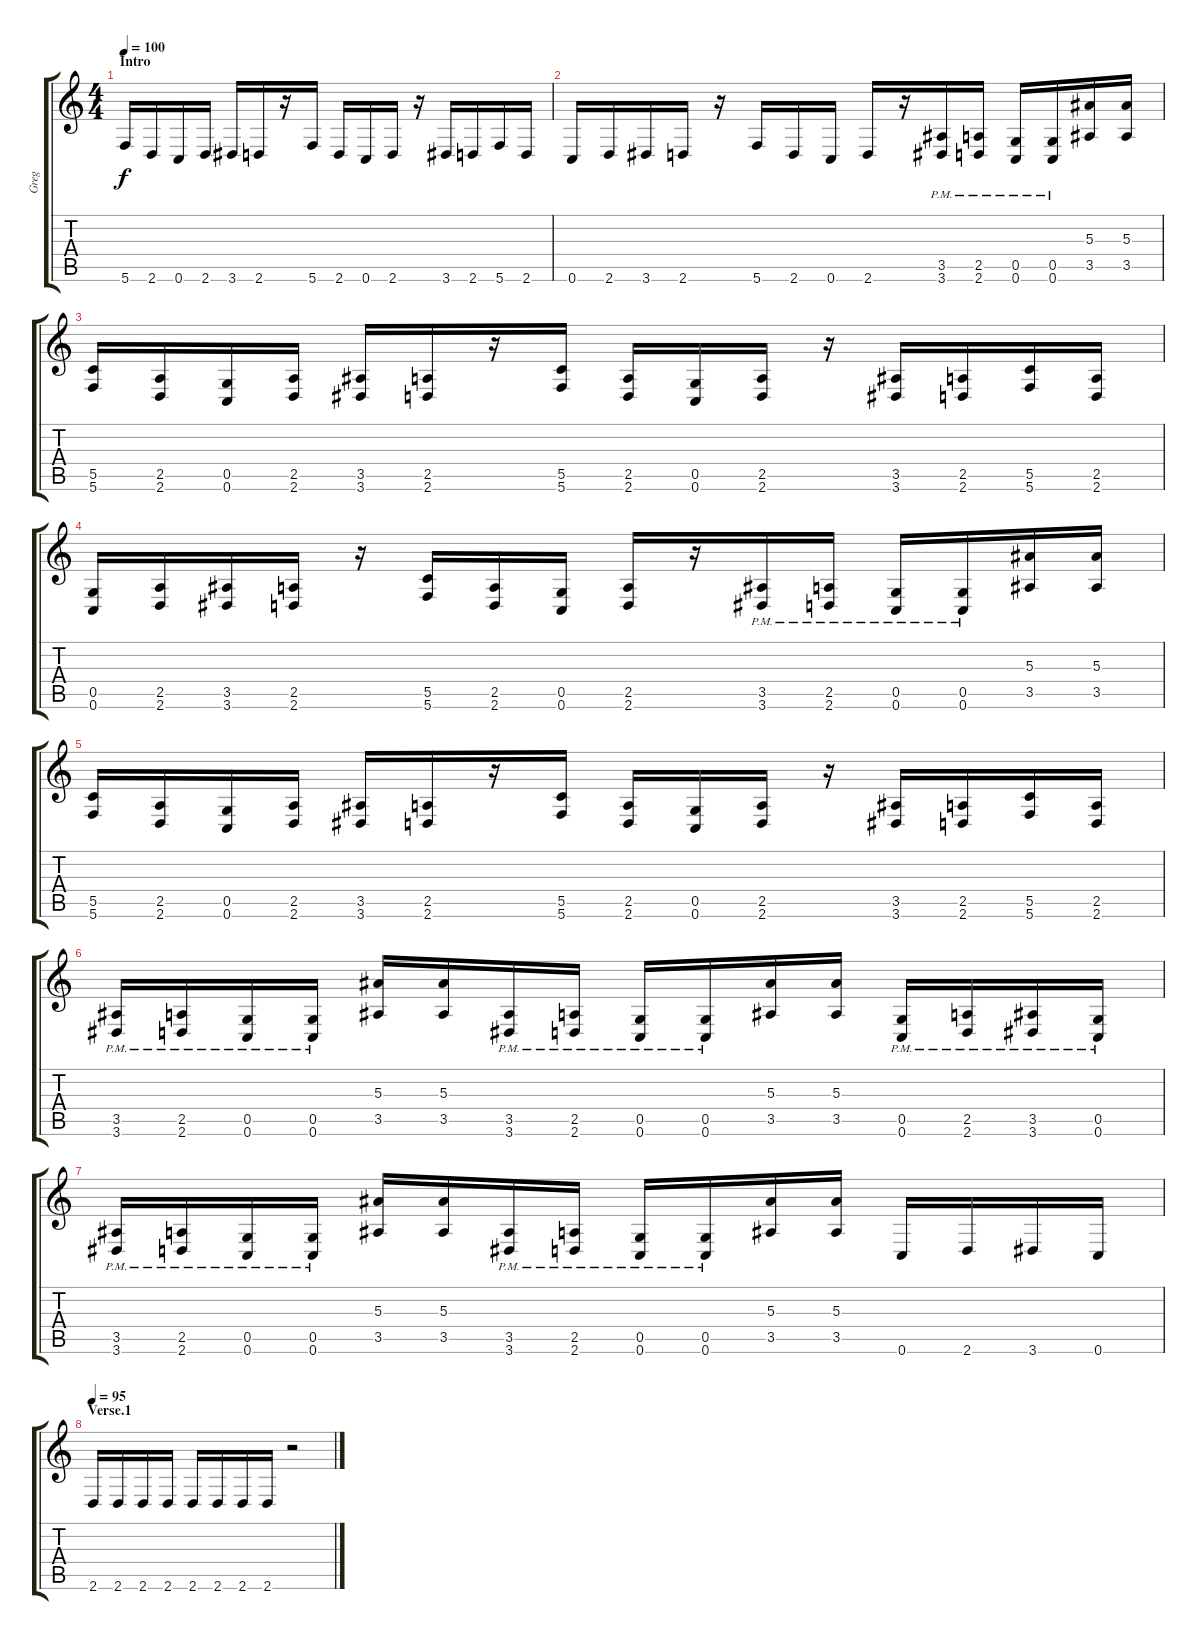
\track ("Greg" "Greg") {instrument distortionguitar}
\staff {score tabs}
\tuning (D4 A3 F3 C3 G2 C2) {hide}
\ts (4 4)
\section ("" "Intro")
\tempo 100
\tempo 98
\tempo 100
\clef g2
\ks c
5.6.16{dy f instrument distortionguitar} 2.6.16 0.6.16 2.6.16 3.6.16 2.6.16 r.16 5.6.16 2.6.16 0.6.16 2.6.16 r.16 3.6.16 2.6.16 5.6.16 2.6.16 |
0.6.16 2.6.16 3.6.16 2.6.16 r.16 5.6.16 2.6.16 0.6.16 2.6.16 r.16 (3.5{pm} 3.6{pm}).16 (2.5{pm} 2.6{pm}).16 (0.5{pm} 0.6{pm}).16 (0.5{pm} 0.6{pm}).16 (5.3 3.5).16 (5.3 3.5).16 |
(5.5 5.6).16 (2.5 2.6).16 (0.5 0.6).16 (2.5 2.6).16 (3.5 3.6).16 (2.5 2.6).16 r.16 (5.5 5.6).16 (2.5 2.6).16 (0.5 0.6).16 (2.5 2.6).16 r.16 (3.5 3.6).16 (2.5 2.6).16 (5.5 5.6).16 (2.5 2.6).16 |
(0.5 0.6).16 (2.5 2.6).16 (3.5 3.6).16 (2.5 2.6).16 r.16 (5.5 5.6).16 (2.5 2.6).16 (0.5 0.6).16 (2.5 2.6).16 r.16 (3.5{pm} 3.6{pm}).16 (2.5{pm} 2.6{pm}).16 (0.5{pm} 0.6{pm}).16 (0.5{pm} 0.6{pm}).16 (5.3 3.5).16 (5.3 3.5).16 |
(5.5 5.6).16 (2.5 2.6).16 (0.5 0.6).16 (2.5 2.6).16 (3.5 3.6).16 (2.5 2.6).16 r.16 (5.5 5.6).16 (2.5 2.6).16 (0.5 0.6).16 (2.5 2.6).16 r.16 (3.5 3.6).16 (2.5 2.6).16 (5.5 5.6).16 (2.5 2.6).16 |
(3.5 3.6{pm}).16 (2.5{pm} 2.6{pm}).16 (0.5{pm} 0.6{pm}).16 (0.5{pm} 0.6{pm}).16 (5.3 3.5).16 (5.3 3.5).16 (3.5{pm} 3.6{pm}).16 (2.5{pm} 2.6{pm}).16 (0.5{pm} 0.6{pm}).16 (0.5{pm} 0.6{pm}).16 (5.3 3.5).16 (5.3 3.5).16 (0.5{pm} 0.6{pm}).16 (2.5{pm} 2.6{pm}).16 (3.5{pm} 3.6{pm}).16 (0.5{pm} 0.6{pm}).16 |
(3.5 3.6{pm}).16 (2.5 2.6{pm}).16 (0.5{pm} 0.6{pm}).16 (0.5{pm} 0.6{pm}).16 (5.3 3.5).16 (5.3 3.5).16 (3.5{pm} 3.6{pm}).16 (2.5{pm} 2.6{pm}).16 (0.5{pm} 0.6{pm}).16 (0.5{pm} 0.6{pm}).16 (5.3 3.5).16 (5.3 3.5).16 0.6.16 2.6.16 3.6.16 0.6.16 |
\section ("" "Verse.1")
\tempo 95
2.6.16 2.6.16 2.6.16 2.6.16 2.6.16 2.6.16 2.6.16 2.6.16 r.2
